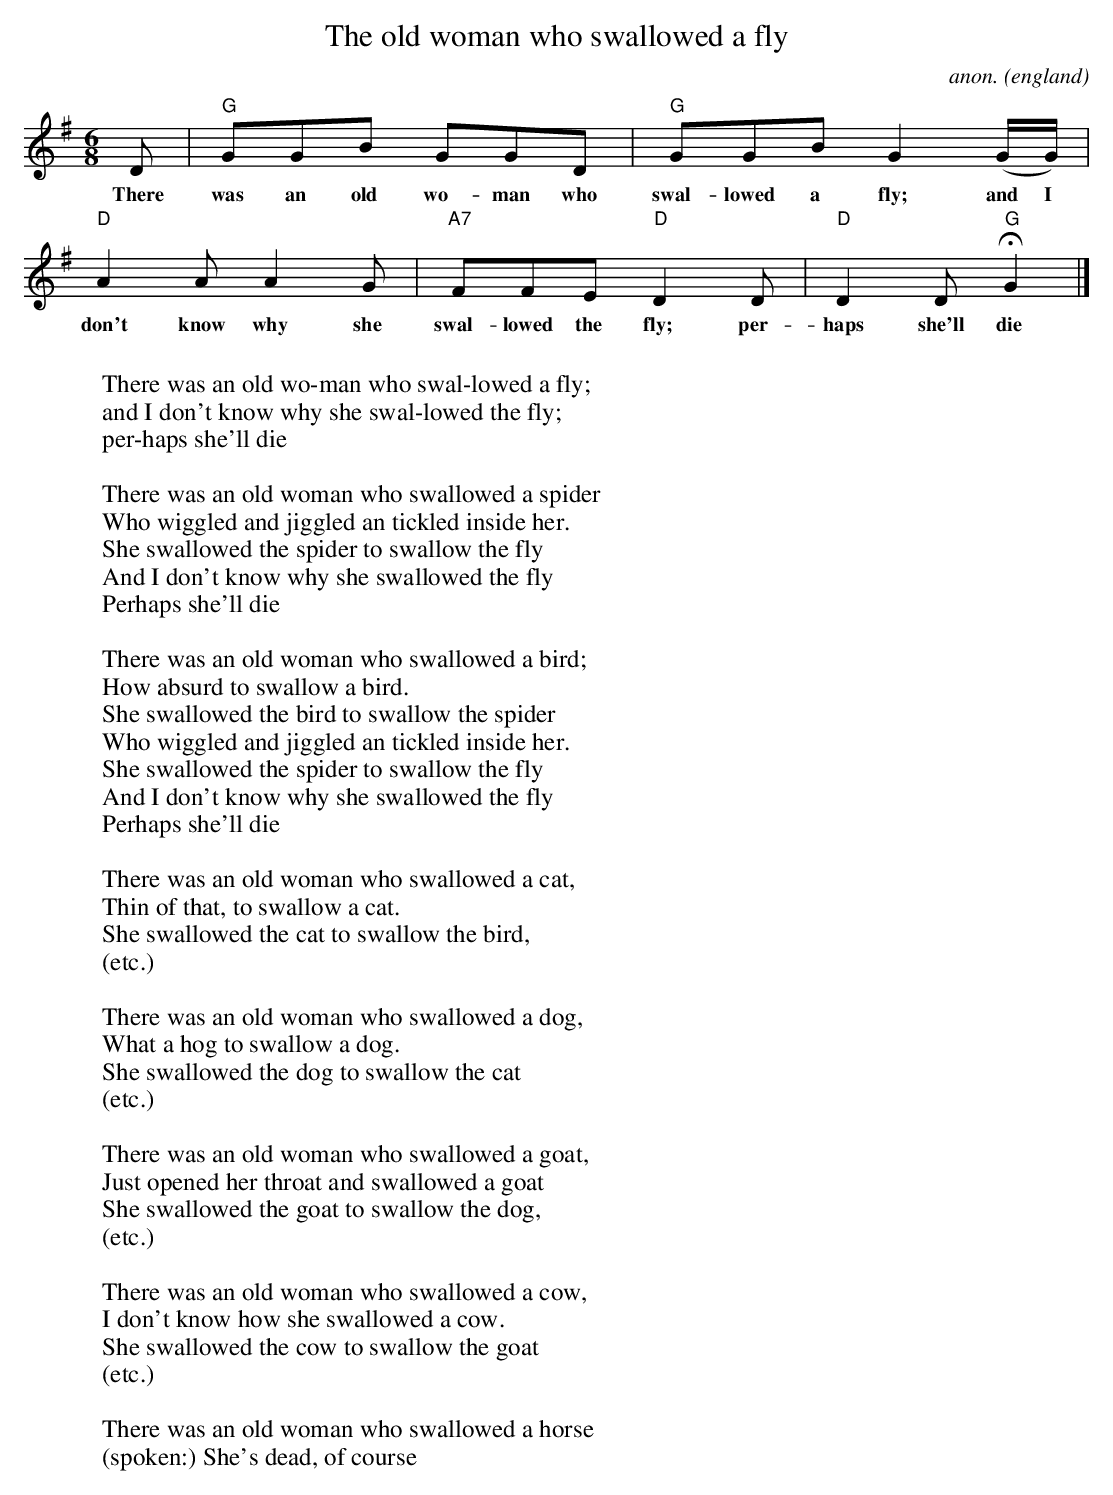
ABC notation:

X:1
T:The old woman who swallowed a fly
O:england
C:anon.
M:6/8
L:1/8
K:G
D|"G"GGB GGD|"G"GGB G2(G/G/)|
w:There was an old wo-man who swal-lowed a fly; and I
"D"A2AA2G|"A7"FFE "D"D2D|"D"D2D H"G"G2|]
w:don't know why she swal-lowed the fly; per-haps she'll die
W:
W:There was an old wo-man who swal-lowed a fly;
W:and I don't know why she swal-lowed the fly;
W:  per-haps she'll die
W:
W:There was an old woman who swallowed a spider
W:Who wiggled and jiggled an tickled inside her.
W:She swallowed the spider to swallow the fly
W:And I don't know why she swallowed the fly
W:  Perhaps she'll die
W:
W:There was an old woman who swallowed a bird;
W:How absurd to swallow a bird.
W:She swallowed the bird to swallow the spider
W:Who wiggled and jiggled an tickled inside her.
W:She swallowed the spider to swallow the fly
W:And I don't know why she swallowed the fly
W:  Perhaps she'll die
W:
W:There was an old woman who swallowed a cat,
W:Thin of that, to swallow a cat.
W:She swallowed the cat to swallow the bird,
W:(etc.)
W:
W:There was an old woman who swallowed a dog,
W:What a hog to swallow a dog.
W:She swallowed the dog to swallow the cat
W:(etc.)
W:
W:There was an old woman who swallowed a goat,
W:Just opened her throat and swallowed a goat
W:She swallowed the goat to swallow the dog,
W:(etc.)
W:
W:There was an old woman who swallowed a cow,
W:I don't know how she swallowed a cow.
W:She swallowed the cow to swallow the goat
W:(etc.)
W:
W:There was an old woman who swallowed a horse
W:   (spoken:) She's dead, of course
